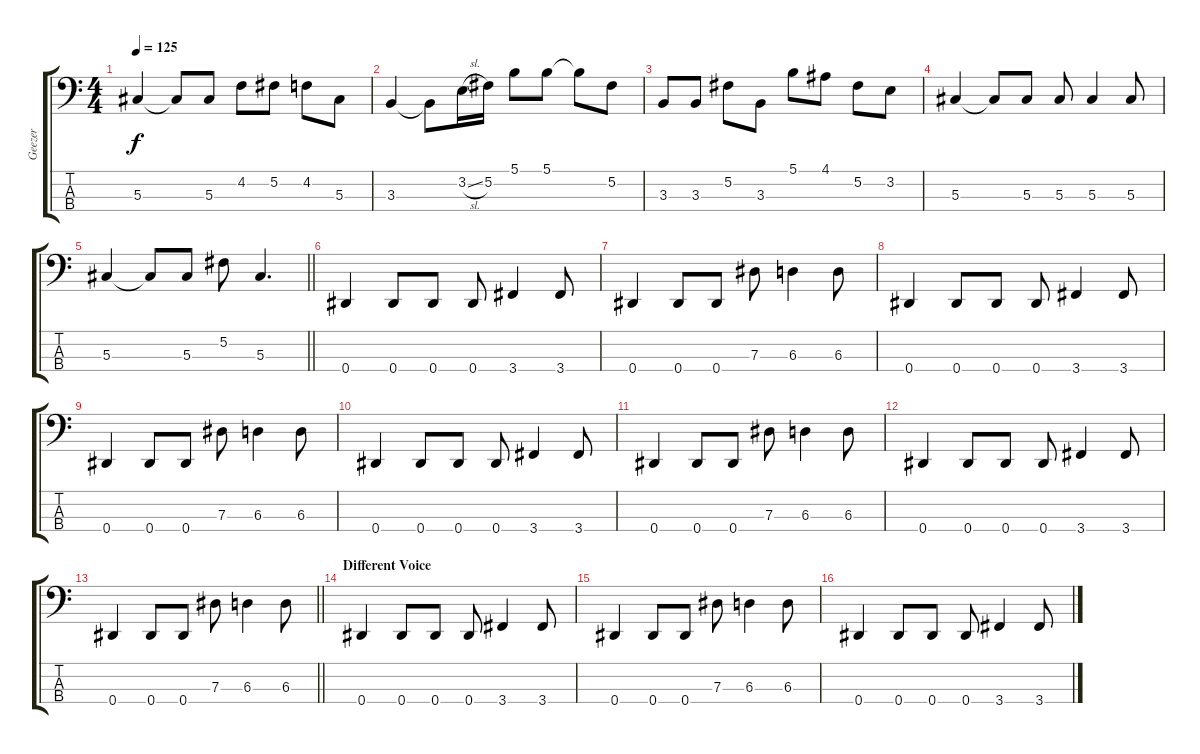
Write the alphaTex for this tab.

\track ("Geezer" "Geezer") {instrument electricbassfinger}
\staff {score tabs}
\tuning (Gb2 Db2 Ab1 Eb1) {hide}
\ts (4 4)
\tempo 125
\clef f4
\ks c
5.3.4{dy f} 5.3{t}.8 5.3.8 4.2.8 5.2.8 4.2.8 5.3.8 |
3.3.4 3.3{t}.8 3.2{sl}.16 5.2.16 5.1.8 5.1.8 5.1{t}.8 5.2.8 |
3.3.8 3.3.8 5.2.8 3.3.8 5.1.8 4.1.8 5.2.8 3.2.8 |
5.3.4 5.3{t}.8 5.3.8 5.3.8 5.3.4 5.3.8 |
\barLineRight lightlight
5.3.4 5.3{t}.8 5.3.8 5.2.8 5.3.4{d} |
0.4.4 0.4.8 0.4.8 0.4.8 3.4.4 3.4.8 |
0.4.4 0.4.8 0.4.8 7.3.8 6.3.4 6.3.8 |
0.4.4 0.4.8 0.4.8 0.4.8 3.4.4 3.4.8 |
0.4.4 0.4.8 0.4.8 7.3.8 6.3.4 6.3.8 |
0.4.4 0.4.8 0.4.8 0.4.8 3.4.4 3.4.8 |
0.4.4 0.4.8 0.4.8 7.3.8 6.3.4 6.3.8 |
0.4.4 0.4.8 0.4.8 0.4.8 3.4.4 3.4.8 |
\barLineRight lightlight
0.4.4 0.4.8 0.4.8 7.3.8 6.3.4 6.3.8 |
\section ("" "Different Voice")
0.4.4 0.4.8 0.4.8 0.4.8 3.4.4 3.4.8 |
0.4.4 0.4.8 0.4.8 7.3.8 6.3.4 6.3.8 |
0.4.4 0.4.8 0.4.8 0.4.8 3.4.4 3.4.8
